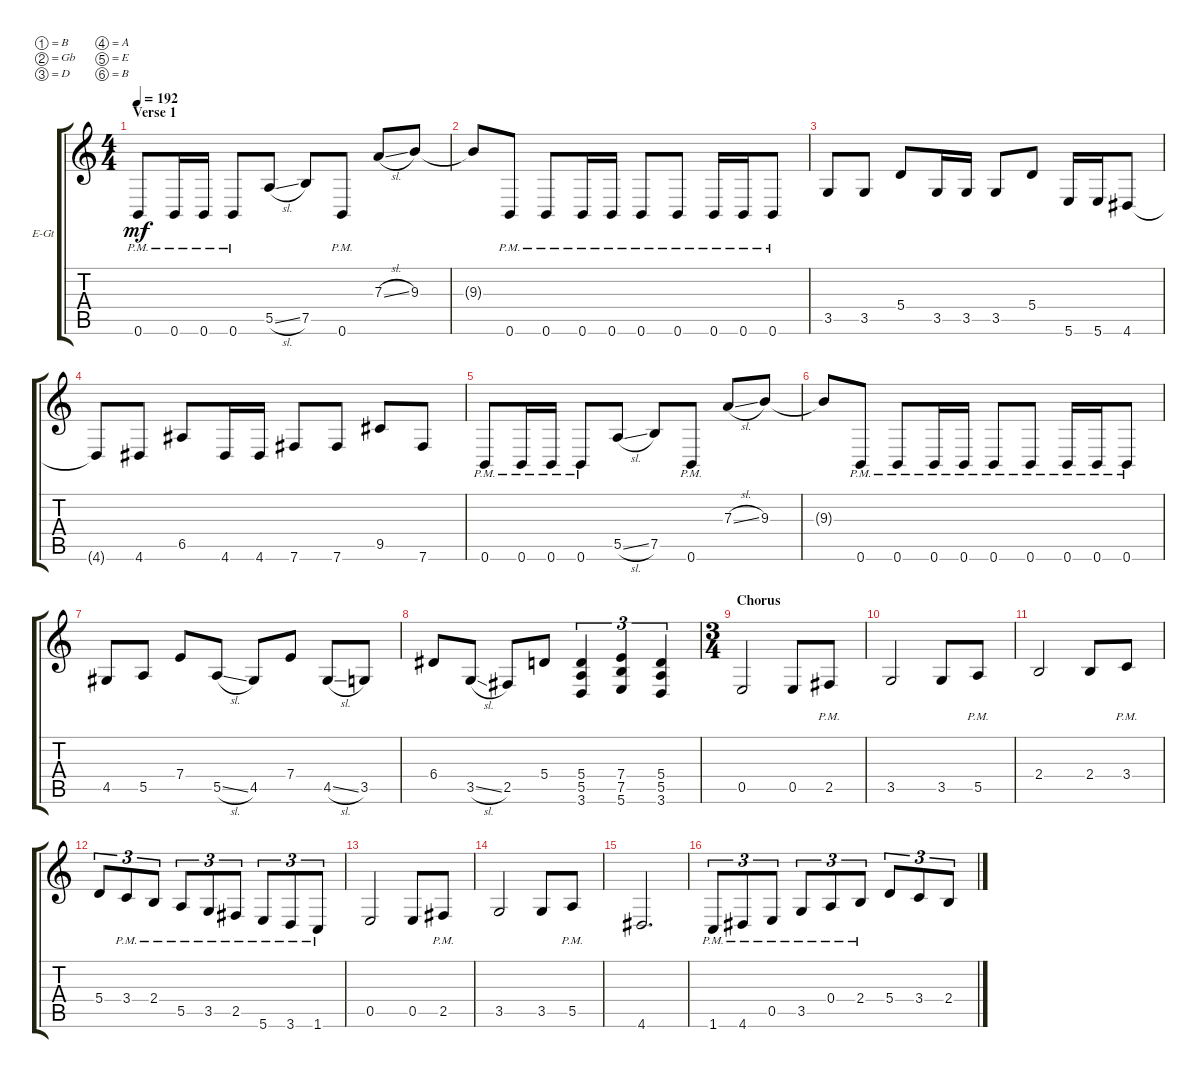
\bracketExtendMode groupsimilarinstruments
\firstSystemTrackNameOrientation horizontal
\otherSystemsTrackNameOrientation horizontal
\track ("Electric Guitar 2" "E-Gt") {instrument distortionguitar}
\staff {score tabs}
\tuning (B3 Gb3 D3 A2 E2 B1)
\ts (4 4)
\section ("" "Verse 1")
\tempo 192
\clef g2
\ks c
0.6{pm}.8{dy mf} 0.6{pm}.16 0.6{pm}.16 0.6{pm}.8 5.5{sl}.8 7.5.8 0.6{pm}.8 7.3{sl}.8 9.3.8 |
9.3{t}.8 0.6{pm}.8 0.6{pm}.8 0.6{pm}.16 0.6{pm}.16 0.6{pm}.8 0.6{pm}.8 0.6{pm}.16 0.6{pm}.16 0.6{pm}.8 |
3.5.8 3.5.8 5.4.8 3.5.16 3.5.16 3.5.8 5.4.8 5.6.16 5.6.16 4.6.8 |
4.6{t}.8 4.6.8 6.5.8 4.6.16 4.6.16 7.6.8 7.6.8 9.5.8 7.6.8 |
0.6{pm}.8 0.6{pm}.16 0.6{pm}.16 0.6{pm}.8 5.5{sl}.8 7.5.8 0.6{pm}.8 7.3{sl}.8 9.3.8 |
9.3{t}.8 0.6{pm}.8 0.6{pm}.8 0.6{pm}.16 0.6{pm}.16 0.6{pm}.8 0.6{pm}.8 0.6{pm}.16 0.6{pm}.16 0.6{pm}.8 |
4.5.8 5.5.8 7.4.8 5.5{sl}.8 4.5.8 7.4.8 4.5{sl}.8 3.5.8 |
6.4.8 3.5{sl}.8 2.5.8 5.4.8 (3.6 5.5 5.4).4{tu (3 2)} (5.6 7.5 7.4).4{tu (3 2)} (3.6 5.5 5.4).4{tu (3 2)} |
\ts (3 4)
\section ("" "Chorus")
0.5.2 0.5.8 2.5{pm}.8 |
3.5.2 3.5.8 5.5{pm}.8 |
2.4.2 2.4.8 3.4{pm}.8 |
5.4.8{tu (3 2)} 3.4{pm}.8{tu (3 2)} 2.4{pm}.8{tu (3 2)} 5.5{pm}.8{tu (3 2)} 3.5{pm}.8{tu (3 2)} 2.5{pm}.8{tu (3 2)} 5.6{pm}.8{tu (3 2)} 3.6{pm}.8{tu (3 2)} 1.6{pm}.8{tu (3 2)} |
0.5.2 0.5.8 2.5{pm}.8 |
3.5.2 3.5.8 5.5{pm}.8 |
4.6.2{d} |
1.6{pm}.8{tu (3 2)} 4.6{pm}.8{tu (3 2)} 0.5{pm}.8{tu (3 2)} 3.5{pm}.8{tu (3 2)} 0.4{pm}.8{tu (3 2)} 2.4{pm}.8{tu (3 2)} 5.4.8{tu (3 2)} 3.4.8{tu (3 2)} 2.4.8{tu (3 2)}
